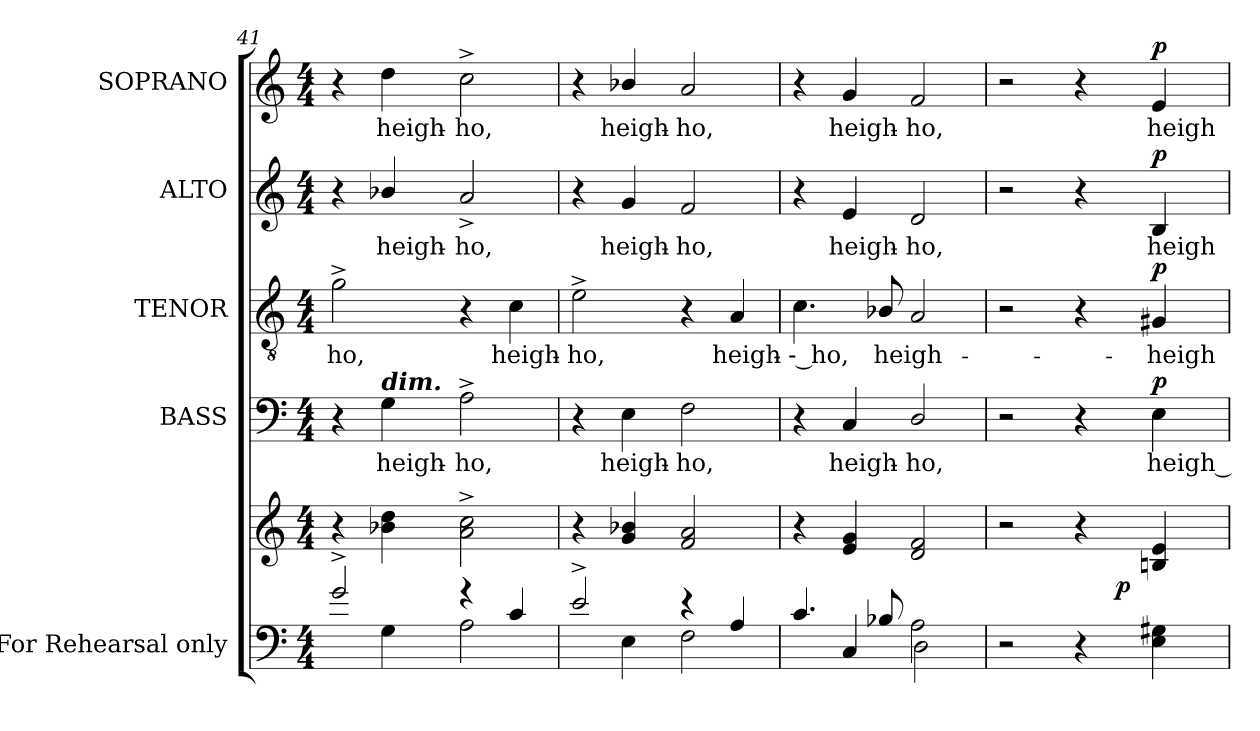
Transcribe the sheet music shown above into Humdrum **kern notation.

**kern	**kern	**dynam	**kern	**text	**dynam	**kern	**text	**dynam	**kern	**text	**dynam	**kern	**text	**dynam
*part5	*part5	*part5	*part4	*part4	*part4	*part3	*part3	*part3	*part2	*part2	*part2	*part1	*part1	*part1
*staff6	*staff5	*staff5/6	*staff4	*staff4	*staff4	*staff3	*staff3	*staff3	*staff2	*staff2	*staff2	*staff1	*staff1	*staff1
*I"For  Rehearsal  only	*	*	*I"BASS	*	*	*I"TENOR	*	*	*I"ALTO	*	*	*I"SOPRANO	*	*
*	*	*	*I'B.	*	*	*I'T.	*	*	*I'A.	*	*	*I'S.	*	*
*clefF4	*clefG2	*	*clefF4	*	*	*clefGv2	*	*	*clefG2	*	*	*clefG2	*	*
*	*	*	*	*	*	*ITrd7c12	*	*	*	*	*	*	*	*
*k[]	*k[]	*	*k[]	*	*	*k[]	*	*	*k[]	*	*	*k[]	*	*
*C:	*C:	*	*C:	*	*	*C:	*	*	*C:	*	*	*C:	*	*
*M4/4	*M4/4	*	*M4/4	*	*	*M4/4	*	*	*M4/4	*	*	*M4/4	*	*
=41	=41	=41	=41	=41	=41	=41	=41	=41	=41	=41	=41	=41	=41	=41
*^	*	*	*	*	*	*	*	*	*	*	*	*	*	*
!	!	!	!	!	!	!	!	!LO:LY:b:color=#000000	!	!	!	!	!	!	!
2g^i/	4ryy	4r	.	4r	.	.	2G^i\	-ho,	.	4r	.	.	4r	.	.
!	!	!	!	!	!LO:LY:b:color=#000000	!	!	!	!	!	!	!	!	!	!
!	!	!	!	!	!	!	!	!	!	!	!LO:LY:b:color=#000000	!	!	!	!
!	!	!	!	!LO:TX:a:Bi:t=dim.	!	!	!	!	!	!	!	!	!	!	!
!	!	!	!	!	!	!	!	!	!	!	!	!	!	!LO:LY:b:color=#000000	!
.	4Gi\	4b-Xi\ 4ddi	.	4Gi\	heigh-	.	.	.	.	4b-Xi/	heigh-	.	4ddi\	heigh-	.
!	!	!	!	!	!LO:LY:b:color=#000000	!	!	!	!	!	!	!	!	!	!
!	!	!	!	!	!	!	!	!	!	!	!LO:LY:b:color=#000000	!	!	!	!
!	!	!	!	!	!	!	!	!	!	!	!	!	!	!LO:LY:b:color=#000000	!
4r	2Ai\	2ai\^ 2cci^	.	2A^i\	-ho,	.	4r	.	.	2a^i/	-ho,	.	2cc^i\	-ho,	.
!	!	!	!	!	!	!	!	!LO:LY:b:color=#000000	!	!	!	!	!	!	!
4ci/	.	.	.	.	.	.	4Ci\	heigh-	.	.	.	.	.	.	.
=42	=42	=42	=42	=42	=42	=42	=42	=42	=42	=42	=42	=42	=42	=42	=42
!	!	!	!	!	!	!	!	!LO:LY:b:color=#000000	!	!	!	!	!	!	!
2e^i/	4ryy	4r	.	4r	.	.	2E^i\	-ho,	.	4r	.	.	4r	.	.
!	!	!	!	!	!LO:LY:b:color=#000000	!	!	!	!	!	!	!	!	!	!
!	!	!	!	!	!	!	!	!	!	!	!LO:LY:b:color=#000000	!	!	!	!
!	!	!	!	!	!	!	!	!	!	!	!	!	!	!LO:LY:b:color=#000000	!
.	4Ei\	4gi/ 4b-Xi	.	4Ei\	heigh-	.	.	.	.	4gi/	heigh-	.	4b-Xi/	heigh-	.
!	!	!	!	!	!LO:LY:b:color=#000000	!	!	!	!	!	!	!	!	!	!
!	!	!	!	!	!	!	!	!	!	!	!LO:LY:b:color=#000000	!	!	!	!
!	!	!	!	!	!	!	!	!	!	!	!	!	!	!LO:LY:b:color=#000000	!
4r	2Fi\	2fi/ 2ai	.	2Fi\	-ho,	.	4r	.	.	2fi/	-ho,	.	2ai/	-ho,	.
!	!	!	!	!	!	!	!	!LO:LY:b:color=#000000	!	!	!	!	!	!	!
4Ai/	.	.	.	.	.	.	4AAi/	heigh-	.	.	.	.	.	.	.
!!LO:LB:g=z
=43	=43	=43	=43	=43	=43	=43	=43	=43	=43	=43	=43	=43	=43	=43	=43
!	!	!	!	!	!	!	!	!LO:LY:b:color=#000000	!	!	!	!	!	!	!
4.ci/	4ryy	4r	.	4r	.	.	4.Ci\	-- ho,	.	4r	.	.	4r	.	.
!	!	!	!	!	!LO:LY:b:color=#000000	!	!	!	!	!	!	!	!	!	!
!	!	!	!	!	!	!	!	!	!	!	!LO:LY:b:color=#000000	!	!	!	!
!	!	!	!	!	!	!	!	!	!	!	!	!	!	!LO:LY:b:color=#000000	!
.	4Ci/	4ei/ 4gi	.	4Ci/	heigh-	.	.	.	.	4ei/	heigh-	.	4gi/	heigh-	.
!	!	!	!	!	!	!	!	!LO:LY:b:color=#000000	!	!	!	!	!	!	!
8B-Xi/	.	.	.	.	.	.	8BB-Xi/	heigh-	.	.	.	.	.	.	.
!	!	!	!	!	!LO:LY:b:color=#000000	!	!	!	!	!	!	!	!	!	!
!	!	!	!	!	!	!	!	!	!	!	!LO:LY:b:color=#000000	!	!	!	!
!	!	!	!	!	!	!	!	!	!	!	!	!	!	!LO:LY:b:color=#000000	!
2Ai\	2Di\	2di/ 2fi	.	2Di/	-ho,	.	2AAi/	.	.	2di/	-ho,	.	2fi/	-ho,	.
=44	=44	=44	=44	=44	=44	=44	=44	=44	=44	=44	=44	=44	=44	=44	=44
2r	2ryy	2r	.	2r	.	.	2r	.	.	2r	.	.	2r	.	.
4r	16ryy	4r	.	4r	.	.	4r	.	.	4r	.	.	4r	.	.
.	32ryy	.	.	.	.	.	.	.	.	.	.	.	.	.	.
.	256..ryy	.	.	.	.	.	.	.	.	.	.	.	.	.	.
.	4ryy	.	p	.	.	.	.	.	.	.	.	.	.	.	.
!	!	!	!	!	!LO:LY:b:color=#000000	!	!	!	!	!	!	!	!	!	!
!	!	!	!	!	!	!	!	!LO:LY:b:color=#000000	!	!	!	!	!	!	!
!	!	!	!	!	!	!	!	!	!	!	!LO:LY:b:color=#000000	!	!	!	!
!	!	!	!	!	!	!	!	!	!	!	!	!	!	!LO:LY:b:color=#000000	!
4Ei\ 4G#Xi	.	4Bni/ 4ei	.	4Ei\	heigh --	p	4GG#Xi/	heigh-	p	4Bi/	heigh-	p	4ei/	heigh-	p
.	8ryy	.	.	.	.	.	.	.	.	.	.	.	.	.	.
.	64ryy	.	.	.	.	.	.	.	.	.	.	.	.	.	.
.	128ryy	.	.	.	.	.	.	.	.	.	.	.	.	.	.
.	1024ryy	.	.	.	.	.	.	.	.	.	.	.	.	.	.
*v	*v	*	*	*	*	*	*	*	*	*	*	*	*	*	*
=	=	=	=	=	=	=	=	=	=	=	=	=	=	=
*-	*-	*-	*-	*-	*-	*-	*-	*-	*-	*-	*-	*-	*-	*-
